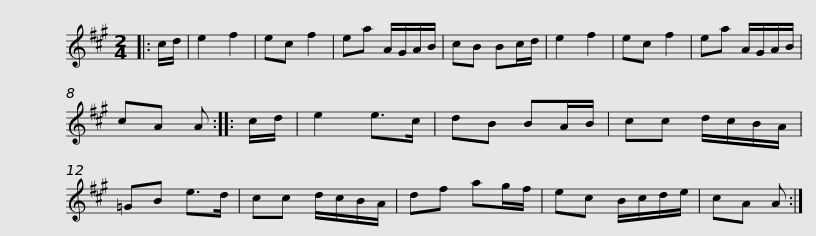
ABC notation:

X:1
L:1/8
M:2/4
I:linebreak $
K:A
V:1 treble
V:1
|: c/d/ | e2 f2 | ec f2 | ea A/G/A/B/ | cB Bc/d/ | %5
 e2 f2 | ec f2 | ea A/G/A/B/ | cA A :: c/d/ | %10
 e2 e>c |$ dB BA/B/ | cc d/c/B/A/ | =GB e>d | cc d/c/B/A/ | %15
 df ag/f/ | ec B/c/d/e/ | cA A :| %18
